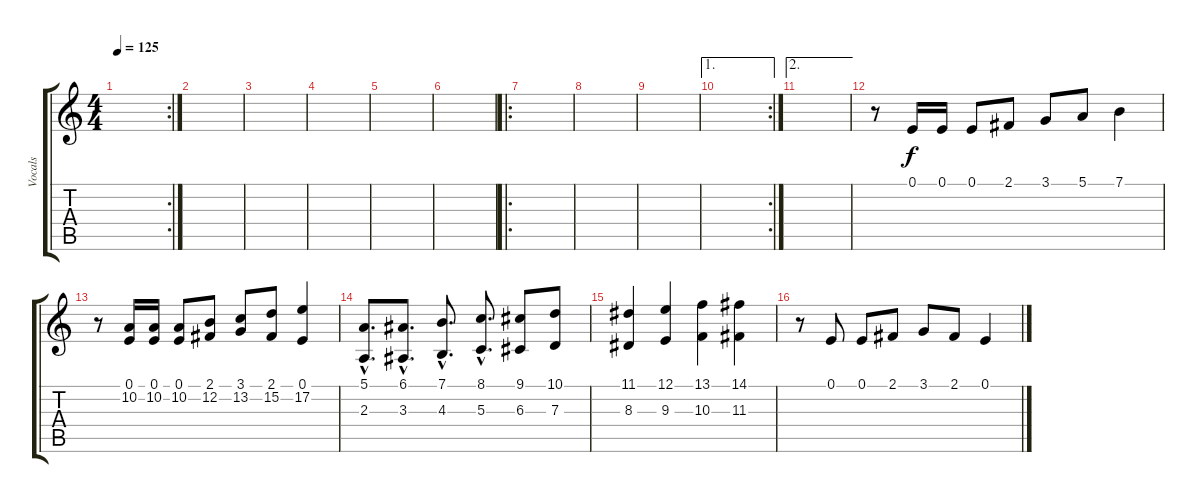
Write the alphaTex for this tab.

\track ("Vocals" "Vocals") {instrument oboe}
\staff {score tabs}
\tuning (E4 B3 G3 D3 A2 E2) {hide}
\rc 2
\ts (4 4)
\tempo 125
\clef g2
\ks c
|
|
|
|
|
|
\ro
|
|
|
\ae 1
\rc 2
|
\ae 2
|
r.8{volume 16} 0.1.16 0.1.16 0.1.8 2.1.8 3.1.8 5.1.8 7.1.4 |
r.8 (0.1 10.2).16 (0.1 10.2).16 (0.1 10.2).8 (2.1 12.2).8 (3.1 13.2).8 (2.1 15.2).8 (0.1 17.2).4 |
(5.1{hac} 2.3{hac}).8{d} (6.1{hac} 3.3{hac}).8{d} (7.1{hac} 4.3{hac}).8{d} (8.1{hac} 5.3{hac}).8{d} (9.1 6.3).8 (10.1 7.3).8 |
(11.1 8.3).4 (12.1 9.3).4 (13.1 10.3).4 (14.1 11.3).4 |
r.8 0.1.8 0.1.8 2.1.8 3.1.8 2.1.8 0.1.4
